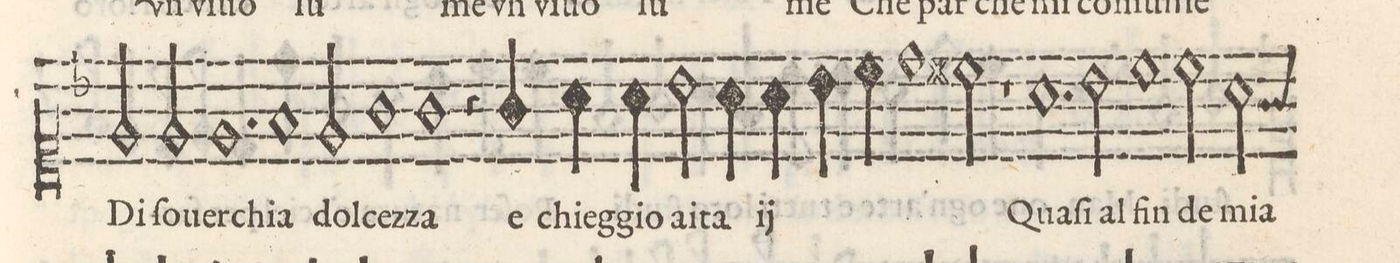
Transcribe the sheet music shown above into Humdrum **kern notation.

**kern	**text
*I"CANTO	*
*clefC1	*
*k[b-]	*
*met(C)	*
*M2/1	*
2e/	Di
2e/	ſo-
=11-	=11-
1.e	-uer-
1f/	-chia
=12-	=12-
2e/	dol-
1g	-cez-
=13-	=13-
1g	-za
4r	.
4g/	e
4a\	chieg-
4a\	-gio
=14-	=14-
2b-\	a-
4a\	-ita
*	*ij
4a\	e
4b-\	chieg-
4cc\	-gio
1dd\	a-
=15-	=15-
2cc#X\	-ita
*	*Xij
1r	.
=16-	=16-
1.a	Qua-
2b-\	-ſi
=17-	=17-
1ccny	al
2cc\	fin
2a\	de
*custos:g	*
*-	*-
